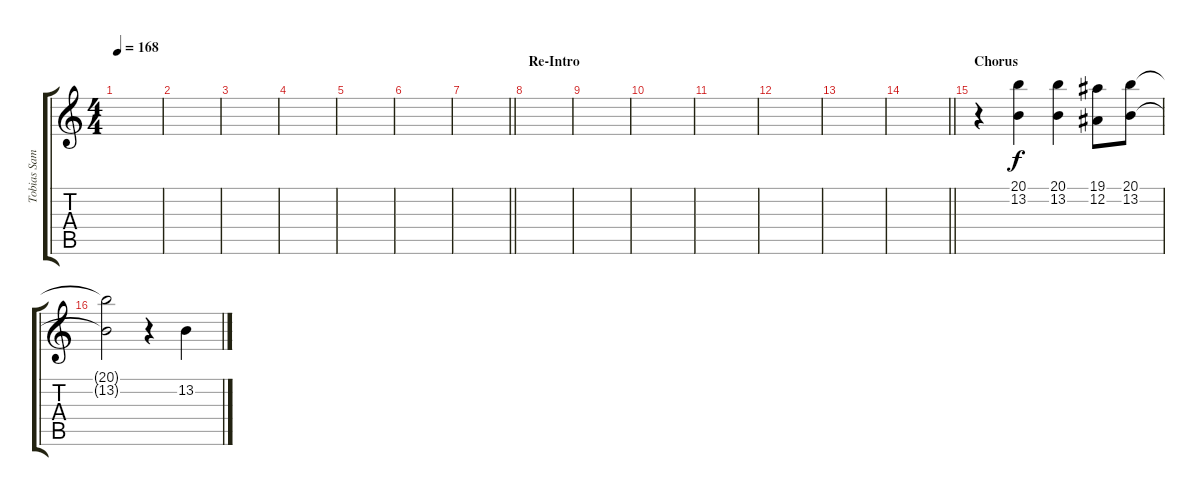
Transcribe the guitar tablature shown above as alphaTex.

\track ("Tobias Sammet" "Tobias Sam") {instrument lead1square}
\staff {score tabs}
\tuning (Eb4 Bb3 Gb3 Db3 Ab2 Eb2) {hide}
\ts (4 4)
\tempo 168
\clef g2
\ks c
|
|
|
|
|
|
\barLineRight lightlight
|
\section ("" "Re-Intro")
|
|
|
|
|
|
\barLineRight lightlight
|
\section ("" "Chorus")
r.4 (20.1 13.2).4 (20.1 13.2).4 (19.1 12.2).8 (20.1 13.2).8 |
(20.1{t} 13.2{t}).2 r.4 13.2.4
